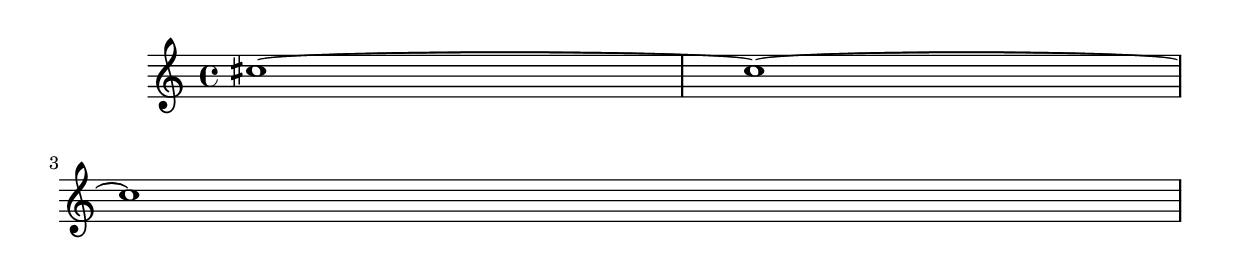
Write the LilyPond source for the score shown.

% Do not edit this file; it is automatically
% generated from Documentation/snippets/new
% This file is in the public domain.
%% Note: this file works from version 2.13.36
\version "2.13.46"
\header {
%% Translation of GIT committish: a874fda3641c9e02f61be5c41b215b8304b8ed00

  texidoces = "
Aquí se muestra la manera de ocultar las alteraciones de las notas
ligadas al comienzo de un sistema nuevo.

"

  doctitlees = "Ocultar las alteraciones sobre notas ligadas al principio de un sistema nuevo"


%% Translation of GIT committish: 31097723b2b816696ad61696630a80ff17a39557
  texidocfr = "Cet exemple illustre comment, lorsqu'une note affublée
  d'une altération accidentelle est prolongée, ne pas répéter cette
  altération après un saut de ligne.
"
  doctitlefr = "Non répétition de l'altération après saut de ligne
  sur liaison de prolongation"


  lsrtags = "pitches"
  texidoc = "This shows how to hide accidentals on tied notes at the beginning of a
new system."
  doctitle = "Hiding accidentals on tied notes at the beginning of a new system"
} % begin verbatim


\relative c'' {
  \override Accidental #'hide-tied-accidental-after-break = ##t
  cis1~ cis~
  \break
  cis
}

